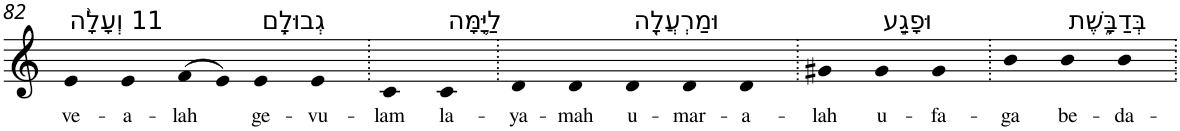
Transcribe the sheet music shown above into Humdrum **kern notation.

**kern	**text
*part1	*part1
*staff1	*staff1
*I"Piano	*
*I'Pno	*
!!LO:PB:g=z
*clefG2	*
*k[]	*
=82	=82
!LO:TX:a:t=11 וְעָלָ֨ה	!
!	!LO:LY:b
4e	ve-
!	!LO:LY:b
4e	-a-
!	!LO:LY:b
(>8f	-lah
8e)	.
!LO:TX:a:t=גְבוּלָ֧ם	!
!	!LO:LY:b
4e	ge-
!	!LO:LY:b
4e	-vu-
=83.	=83.
!	!LO:LY:b
4c	-lam
!LO:TX:a:t=לַיָּ֛מָּה	!
!	!LO:LY:b
4c	la-
=84.	=84.
!	!LO:LY:b
4d	-ya-
!	!LO:LY:b
4d	-mah
!LO:TX:a:t=וּמַרְעֲלָ֖ה	!
!	!LO:LY:b
4d	u-
!	!LO:LY:b
4d	-mar-
!	!LO:LY:b
4d	-a-
=85.	=85.
!	!LO:LY:b
4g#X	-lah
!LO:TX:a:t=וּפָגַ֣ע	!
!	!LO:LY:b
4g#	u-
!	!LO:LY:b
4g#	-fa-
=86.	=86.
!	!LO:LY:b
4b	-ga
!LO:TX:a:t=בְּדַבָּ֑שֶׁת	!
!	!LO:LY:b
4b	be-
!	!LO:LY:b
4b	-da-
=.	=.
*-	*-
